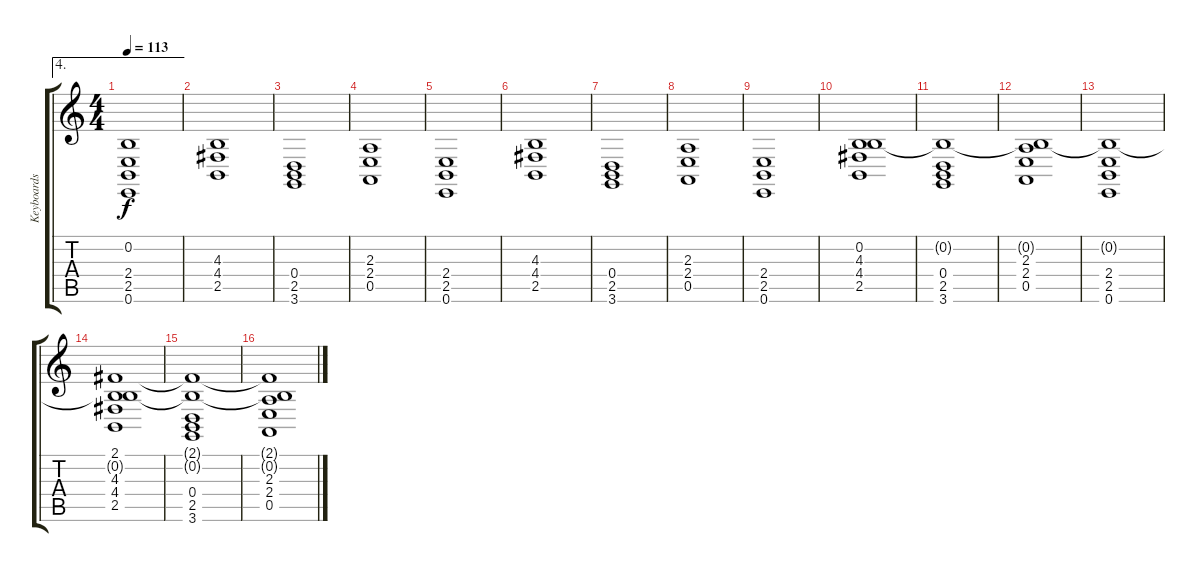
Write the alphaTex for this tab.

\track ("Keyboards" "Keyboards") {instrument lead2sawtooth}
\staff {score tabs}
\tuning (E4 B3 G3 D3 A2 E2) {hide}
\ae 4
\ts (4 4)
\tempo 113
\clef g2
\ks c
(0.2 2.4 2.5 0.6).1{dy f} |
(4.3 4.4 2.5).1{volume 13} |
(0.4 2.5 3.6).1 |
(2.3 2.4 0.5).1 |
(2.4 2.5 0.6).1 |
(4.3 4.4 2.5).1{volume 13} |
(0.4 2.5 3.6).1 |
(2.3 2.4 0.5).1 |
(2.4 2.5 0.6).1 |
(0.2 4.3 4.4 2.5).1{volume 13} |
(0.2{t} 0.4 2.5 3.6).1 |
(0.2{t} 2.3 2.4 0.5).1 |
(0.2{t} 2.4 2.5 0.6).1 |
(2.1 0.2{t} 4.3 4.4 2.5).1{volume 13} |
(2.1{t} 0.2{t} 0.4 2.5 3.6).1 |
(2.1{t} 0.2{t} 2.3 2.4 0.5).1
